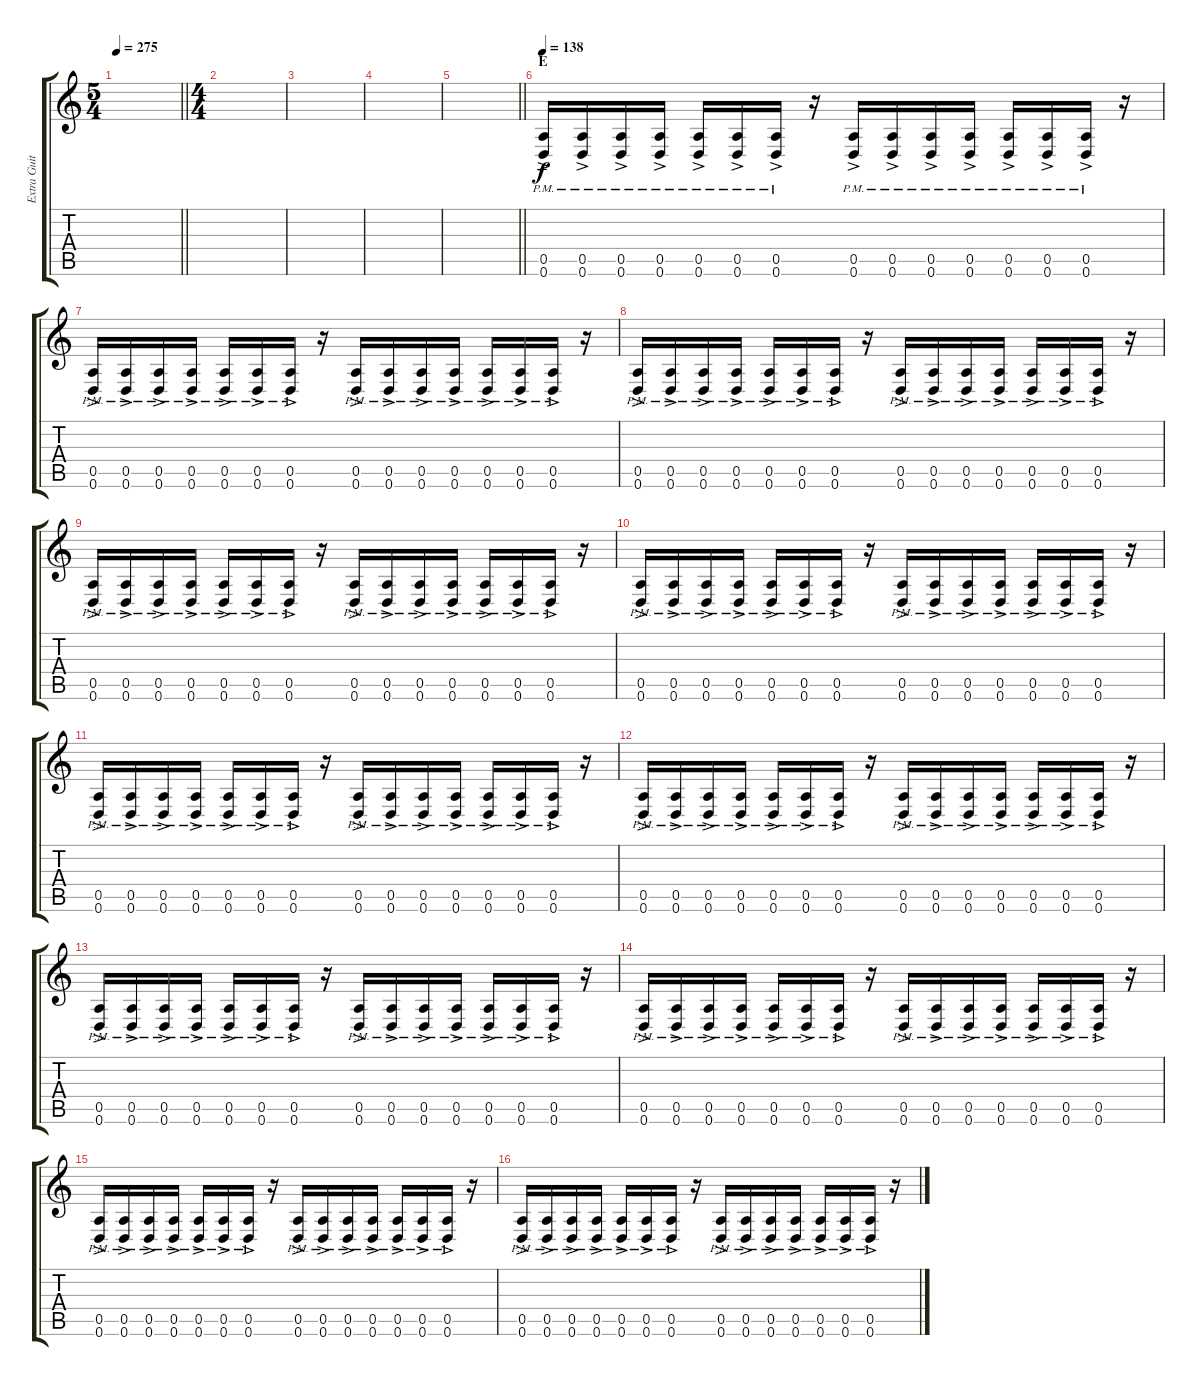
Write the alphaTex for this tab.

\track ("Extra Guitar" "Extra Guit") {instrument distortionguitar}
\staff {score tabs}
\tuning (E4 B3 G3 D3 A2 D2) {hide}
\ts (5 4)
\tempo 275
\clef g2
\barLineRight lightlight
\ks c
|
\ts (4 4)
\section ("" "")
|
|
|
\barLineRight lightlight
|
\section ("" "E")
\tempo 138
(0.5{ac pm} 0.6{ac pm}).16{balance 13} (0.5{ac pm} 0.6{ac pm}).16 (0.5{ac pm} 0.6{ac pm}).16 (0.5{ac pm} 0.6{ac pm}).16 (0.5{ac pm} 0.6{ac pm}).16 (0.5{ac pm} 0.6{ac pm}).16 (0.5{ac pm} 0.6{ac pm}).16 r.16 (0.5{ac pm} 0.6{ac pm}).16 (0.5{ac pm} 0.6{ac pm}).16 (0.5{ac pm} 0.6{ac pm}).16 (0.5{ac pm} 0.6{ac pm}).16 (0.5{ac pm} 0.6{ac pm}).16 (0.5{ac pm} 0.6{ac pm}).16 (0.5{ac pm} 0.6{ac pm}).16 r.16 |
(0.5{ac pm} 0.6{ac pm}).16 (0.5{ac pm} 0.6{ac pm}).16 (0.5{ac pm} 0.6{ac pm}).16 (0.5{ac pm} 0.6{ac pm}).16 (0.5{ac pm} 0.6{ac pm}).16 (0.5{ac pm} 0.6{ac pm}).16 (0.5{ac pm} 0.6{ac pm}).16 r.16 (0.5{ac pm} 0.6{ac pm}).16 (0.5{ac pm} 0.6{ac pm}).16 (0.5{ac pm} 0.6{ac pm}).16 (0.5{ac pm} 0.6{ac pm}).16 (0.5{ac pm} 0.6{ac pm}).16 (0.5{ac pm} 0.6{ac pm}).16 (0.5{ac pm} 0.6{ac pm}).16 r.16 |
(0.5{ac pm} 0.6{ac pm}).16 (0.5{ac pm} 0.6{ac pm}).16 (0.5{ac pm} 0.6{ac pm}).16 (0.5{ac pm} 0.6{ac pm}).16 (0.5{ac pm} 0.6{ac pm}).16 (0.5{ac pm} 0.6{ac pm}).16 (0.5{ac pm} 0.6{ac pm}).16 r.16 (0.5{ac pm} 0.6{ac pm}).16 (0.5{ac pm} 0.6{ac pm}).16 (0.5{ac pm} 0.6{ac pm}).16 (0.5{ac pm} 0.6{ac pm}).16 (0.5{ac pm} 0.6{ac pm}).16 (0.5{ac pm} 0.6{ac pm}).16 (0.5{ac pm} 0.6{ac pm}).16 r.16 |
(0.5{ac pm} 0.6{ac pm}).16 (0.5{ac pm} 0.6{ac pm}).16 (0.5{ac pm} 0.6{ac pm}).16 (0.5{ac pm} 0.6{ac pm}).16 (0.5{ac pm} 0.6{ac pm}).16 (0.5{ac pm} 0.6{ac pm}).16 (0.5{ac pm} 0.6{ac pm}).16 r.16 (0.5{ac pm} 0.6{ac pm}).16 (0.5{ac pm} 0.6{ac pm}).16 (0.5{ac pm} 0.6{ac pm}).16 (0.5{ac pm} 0.6{ac pm}).16 (0.5{ac pm} 0.6{ac pm}).16 (0.5{ac pm} 0.6{ac pm}).16 (0.5{ac pm} 0.6{ac pm}).16 r.16 |
(0.5{ac pm} 0.6{ac pm}).16 (0.5{ac pm} 0.6{ac pm}).16 (0.5{ac pm} 0.6{ac pm}).16 (0.5{ac pm} 0.6{ac pm}).16 (0.5{ac pm} 0.6{ac pm}).16 (0.5{ac pm} 0.6{ac pm}).16 (0.5{ac pm} 0.6{ac pm}).16 r.16 (0.5{ac pm} 0.6{ac pm}).16 (0.5{ac pm} 0.6{ac pm}).16 (0.5{ac pm} 0.6{ac pm}).16 (0.5{ac pm} 0.6{ac pm}).16 (0.5{ac pm} 0.6{ac pm}).16 (0.5{ac pm} 0.6{ac pm}).16 (0.5{ac pm} 0.6{ac pm}).16 r.16 |
(0.5{ac pm} 0.6{ac pm}).16 (0.5{ac pm} 0.6{ac pm}).16 (0.5{ac pm} 0.6{ac pm}).16 (0.5{ac pm} 0.6{ac pm}).16 (0.5{ac pm} 0.6{ac pm}).16 (0.5{ac pm} 0.6{ac pm}).16 (0.5{ac pm} 0.6{ac pm}).16 r.16 (0.5{ac pm} 0.6{ac pm}).16 (0.5{ac pm} 0.6{ac pm}).16 (0.5{ac pm} 0.6{ac pm}).16 (0.5{ac pm} 0.6{ac pm}).16 (0.5{ac pm} 0.6{ac pm}).16 (0.5{ac pm} 0.6{ac pm}).16 (0.5{ac pm} 0.6{ac pm}).16 r.16 |
(0.5{ac pm} 0.6{ac pm}).16 (0.5{ac pm} 0.6{ac pm}).16 (0.5{ac pm} 0.6{ac pm}).16 (0.5{ac pm} 0.6{ac pm}).16 (0.5{ac pm} 0.6{ac pm}).16 (0.5{ac pm} 0.6{ac pm}).16 (0.5{ac pm} 0.6{ac pm}).16 r.16 (0.5{ac pm} 0.6{ac pm}).16 (0.5{ac pm} 0.6{ac pm}).16 (0.5{ac pm} 0.6{ac pm}).16 (0.5{ac pm} 0.6{ac pm}).16 (0.5{ac pm} 0.6{ac pm}).16 (0.5{ac pm} 0.6{ac pm}).16 (0.5{ac pm} 0.6{ac pm}).16 r.16 |
(0.5{ac pm} 0.6{ac pm}).16 (0.5{ac pm} 0.6{ac pm}).16 (0.5{ac pm} 0.6{ac pm}).16 (0.5{ac pm} 0.6{ac pm}).16 (0.5{ac pm} 0.6{ac pm}).16 (0.5{ac pm} 0.6{ac pm}).16 (0.5{ac pm} 0.6{ac pm}).16 r.16 (0.5{ac pm} 0.6{ac pm}).16 (0.5{ac pm} 0.6{ac pm}).16 (0.5{ac pm} 0.6{ac pm}).16 (0.5{ac pm} 0.6{ac pm}).16 (0.5{ac pm} 0.6{ac pm}).16 (0.5{ac pm} 0.6{ac pm}).16 (0.5{ac pm} 0.6{ac pm}).16 r.16 |
(0.5{ac pm} 0.6{ac pm}).16 (0.5{ac pm} 0.6{ac pm}).16 (0.5{ac pm} 0.6{ac pm}).16 (0.5{ac pm} 0.6{ac pm}).16 (0.5{ac pm} 0.6{ac pm}).16 (0.5{ac pm} 0.6{ac pm}).16 (0.5{ac pm} 0.6{ac pm}).16 r.16 (0.5{ac pm} 0.6{ac pm}).16 (0.5{ac pm} 0.6{ac pm}).16 (0.5{ac pm} 0.6{ac pm}).16 (0.5{ac pm} 0.6{ac pm}).16 (0.5{ac pm} 0.6{ac pm}).16 (0.5{ac pm} 0.6{ac pm}).16 (0.5{ac pm} 0.6{ac pm}).16 r.16 |
(0.5{ac pm} 0.6{ac pm}).16 (0.5{ac pm} 0.6{ac pm}).16 (0.5{ac pm} 0.6{ac pm}).16 (0.5{ac pm} 0.6{ac pm}).16 (0.5{ac pm} 0.6{ac pm}).16 (0.5{ac pm} 0.6{ac pm}).16 (0.5{ac pm} 0.6{ac pm}).16 r.16 (0.5{ac pm} 0.6{ac pm}).16 (0.5{ac pm} 0.6{ac pm}).16 (0.5{ac pm} 0.6{ac pm}).16 (0.5{ac pm} 0.6{ac pm}).16 (0.5{ac pm} 0.6{ac pm}).16 (0.5{ac pm} 0.6{ac pm}).16 (0.5{ac pm} 0.6{ac pm}).16 r.16 |
(0.5{ac pm} 0.6{ac pm}).16 (0.5{ac pm} 0.6{ac pm}).16 (0.5{ac pm} 0.6{ac pm}).16 (0.5{ac pm} 0.6{ac pm}).16 (0.5{ac pm} 0.6{ac pm}).16 (0.5{ac pm} 0.6{ac pm}).16 (0.5{ac pm} 0.6{ac pm}).16 r.16 (0.5{ac pm} 0.6{ac pm}).16 (0.5{ac pm} 0.6{ac pm}).16 (0.5{ac pm} 0.6{ac pm}).16 (0.5{ac pm} 0.6{ac pm}).16 (0.5{ac pm} 0.6{ac pm}).16 (0.5{ac pm} 0.6{ac pm}).16 (0.5{ac pm} 0.6{ac pm}).16 r.16
